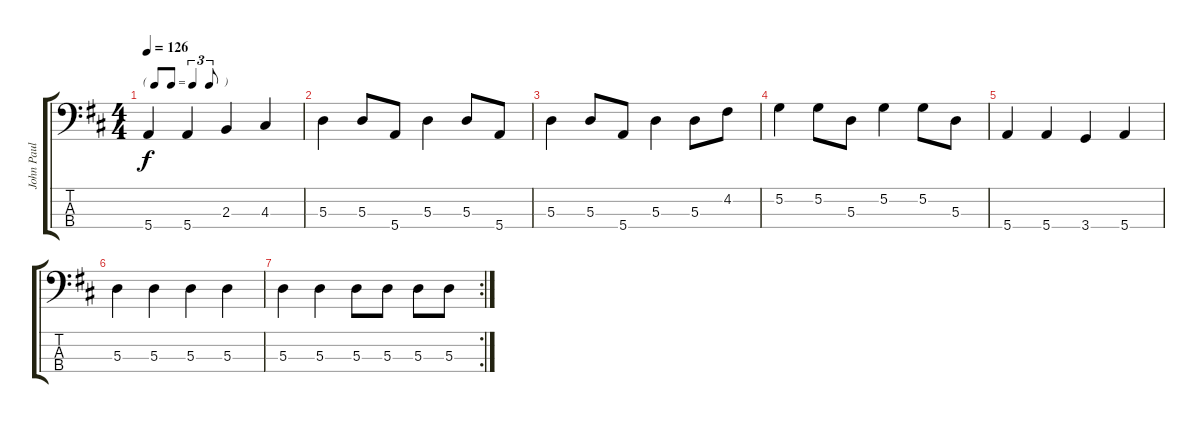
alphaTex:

\track ("John Paul Jones - Bass" "John Paul ") {instrument electricbassfinger}
\staff {score tabs}
\tuning (G2 D2 A1 E1) {hide}
\ts (4 4)
\tf triplet8th
\tempo 126
\clef f4
\ks d
5.4.4{dy f} 5.4.4 2.3.4 4.3.4 |
5.3.4 5.3.8 5.4.8 5.3.4 5.3.8 5.4.8 |
5.3.4 5.3.8 5.4.8 5.3.4 5.3.8 4.2.8 |
5.2.4 5.2.8 5.3.8 5.2.4 5.2.8 5.3.8 |
5.4.4 5.4.4 3.4.4 5.4.4 |
5.3.4 5.3.4 5.3.4 5.3.4 |
\rc 2
5.3.4 5.3.4 5.3.8 5.3.8 5.3.8 5.3.8
